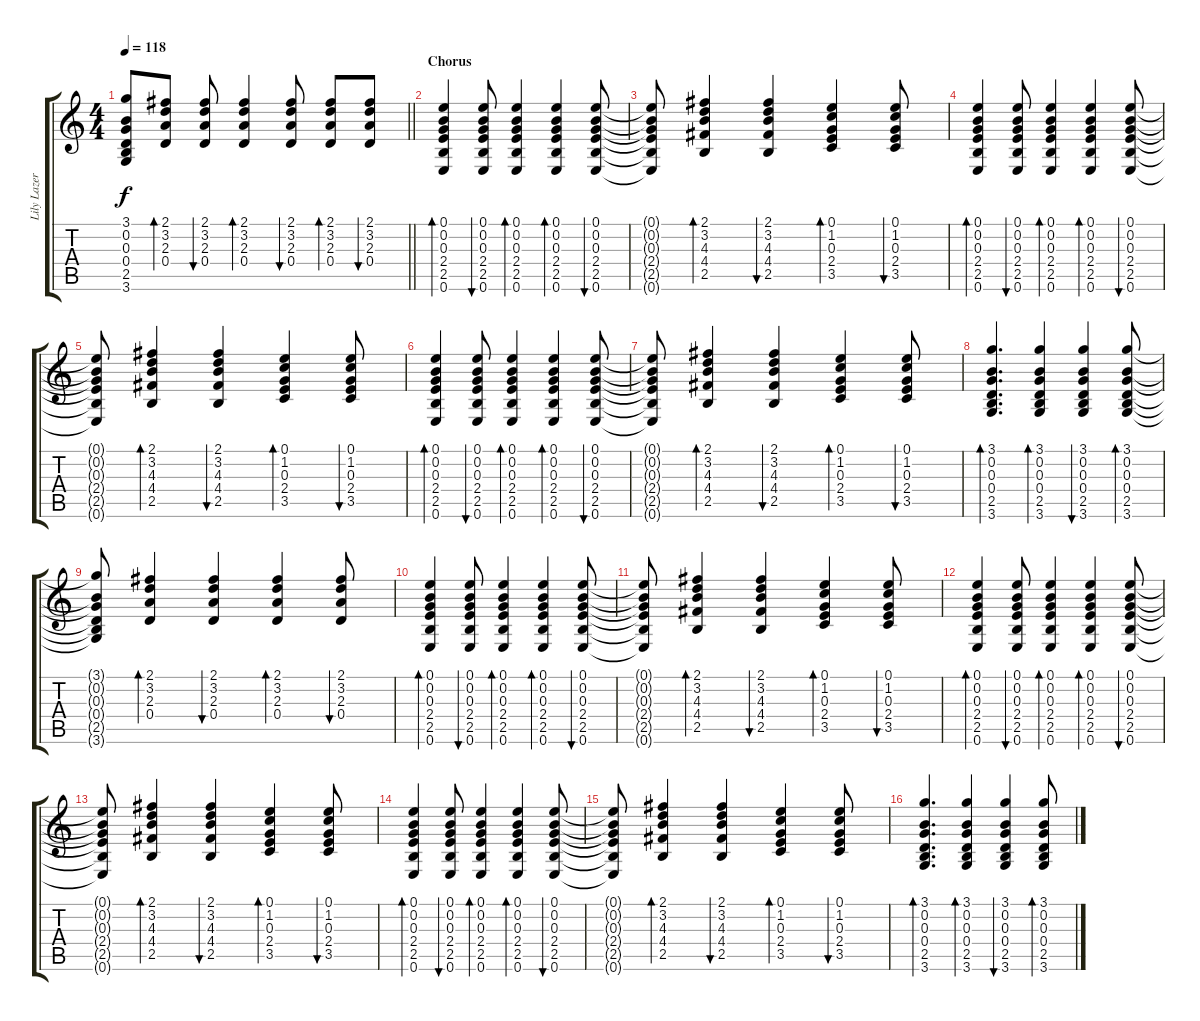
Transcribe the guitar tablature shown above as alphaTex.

\track ("Lily Lazer (Guitar)" "Lily Lazer") {instrument acousticguitarsteel}
\staff {score tabs}
\tuning (E4 B3 G3 D3 A2 E2) {hide}
\ts (4 4)
\tempo 118
\clef g2
\barLineRight lightlight
\ks c
(3.1{t} 0.2{t} 0.3{t} 0.4{t} 2.5{t} 3.6{t}).8{dy f} (2.1 3.2 2.3 0.4).8{bd 30} (2.1 3.2 2.3 0.4).8{bu 30} (2.1 3.2 2.3 0.4).4{bd 30} (2.1 3.2 2.3 0.4).8{bu 30} (2.1 3.2 2.3 0.4).8{bd 30} (2.1 3.2 2.3 0.4).8{bu 30} |
\section ("" "Chorus")
(0.1 0.2 0.3 2.4 2.5 0.6).4{bd 30} (0.1 0.2 0.3 2.4 2.5 0.6).8{bu 30} (0.1 0.2 0.3 2.4 2.5 0.6).4{bd 30} (0.1 0.2 0.3 2.4 2.5 0.6).4{bd 30} (0.1 0.2 0.3 2.4 2.5 0.6).8{bu 30} |
(0.1{t} 0.2{t} 0.3{t} 2.4{t} 2.5{t} 0.6{t}).8 (2.1 3.2 4.3 4.4 2.5).4{bd 30} (2.1 3.2 4.3 4.4 2.5).4{bu 30} (0.1 1.2 0.3 2.4 3.5).4{bd 30} (0.1 1.2 0.3 2.4 3.5).8{bu 30} |
(0.1 0.2 0.3 2.4 2.5 0.6).4{bd 30} (0.1 0.2 0.3 2.4 2.5 0.6).8{bu 30} (0.1 0.2 0.3 2.4 2.5 0.6).4{bd 30} (0.1 0.2 0.3 2.4 2.5 0.6).4{bd 30} (0.1 0.2 0.3 2.4 2.5 0.6).8{bu 30} |
(0.1{t} 0.2{t} 0.3{t} 2.4{t} 2.5{t} 0.6{t}).8 (2.1 3.2 4.3 4.4 2.5).4{bd 30} (2.1 3.2 4.3 4.4 2.5).4{bu 30} (0.1 1.2 0.3 2.4 3.5).4{bd 30} (0.1 1.2 0.3 2.4 3.5).8{bu 30} |
(0.1 0.2 0.3 2.4 2.5 0.6).4{bd 30} (0.1 0.2 0.3 2.4 2.5 0.6).8{bu 30} (0.1 0.2 0.3 2.4 2.5 0.6).4{bd 30} (0.1 0.2 0.3 2.4 2.5 0.6).4{bd 30} (0.1 0.2 0.3 2.4 2.5 0.6).8{bu 30} |
(0.1{t} 0.2{t} 0.3{t} 2.4{t} 2.5{t} 0.6{t}).8 (2.1 3.2 4.3 4.4 2.5).4{bd 30} (2.1 3.2 4.3 4.4 2.5).4{bu 30} (0.1 1.2 0.3 2.4 3.5).4{bd 30} (0.1 1.2 0.3 2.4 3.5).8{bu 30} |
(3.1 0.2 0.3 0.4 2.5 3.6).4{d bd 30} (3.1 0.2 0.3 0.4 2.5 3.6).4{bd 30} (3.1 0.2 0.3 0.4 2.5 3.6).4{bu 30} (3.1 0.2 0.3 0.4 2.5 3.6).8{bd 30} |
(3.1{t} 0.2{t} 0.3{t} 0.4{t} 2.5{t} 3.6{t}).8 (2.1 3.2 2.3 0.4).4{bd 30} (2.1 3.2 2.3 0.4).4{bu 30} (2.1 3.2 2.3 0.4).4{bd 30} (2.1 3.2 2.3 0.4).8{bu 30} |
(0.1 0.2 0.3 2.4 2.5 0.6).4{bd 30} (0.1 0.2 0.3 2.4 2.5 0.6).8{bu 30} (0.1 0.2 0.3 2.4 2.5 0.6).4{bd 30} (0.1 0.2 0.3 2.4 2.5 0.6).4{bd 30} (0.1 0.2 0.3 2.4 2.5 0.6).8{bu 30} |
(0.1{t} 0.2{t} 0.3{t} 2.4{t} 2.5{t} 0.6{t}).8 (2.1 3.2 4.3 4.4 2.5).4{bd 30} (2.1 3.2 4.3 4.4 2.5).4{bu 30} (0.1 1.2 0.3 2.4 3.5).4{bd 30} (0.1 1.2 0.3 2.4 3.5).8{bu 30} |
(0.1 0.2 0.3 2.4 2.5 0.6).4{bd 30} (0.1 0.2 0.3 2.4 2.5 0.6).8{bu 30} (0.1 0.2 0.3 2.4 2.5 0.6).4{bd 30} (0.1 0.2 0.3 2.4 2.5 0.6).4{bd 30} (0.1 0.2 0.3 2.4 2.5 0.6).8{bu 30} |
(0.1{t} 0.2{t} 0.3{t} 2.4{t} 2.5{t} 0.6{t}).8 (2.1 3.2 4.3 4.4 2.5).4{bd 30} (2.1 3.2 4.3 4.4 2.5).4{bu 30} (0.1 1.2 0.3 2.4 3.5).4{bd 30} (0.1 1.2 0.3 2.4 3.5).8{bu 30} |
(0.1 0.2 0.3 2.4 2.5 0.6).4{bd 30} (0.1 0.2 0.3 2.4 2.5 0.6).8{bu 30} (0.1 0.2 0.3 2.4 2.5 0.6).4{bd 30} (0.1 0.2 0.3 2.4 2.5 0.6).4{bd 30} (0.1 0.2 0.3 2.4 2.5 0.6).8{bu 30} |
(0.1{t} 0.2{t} 0.3{t} 2.4{t} 2.5{t} 0.6{t}).8 (2.1 3.2 4.3 4.4 2.5).4{bd 30} (2.1 3.2 4.3 4.4 2.5).4{bu 30} (0.1 1.2 0.3 2.4 3.5).4{bd 30} (0.1 1.2 0.3 2.4 3.5).8{bu 30} |
(3.1 0.2 0.3 0.4 2.5 3.6).4{d bd 30} (3.1 0.2 0.3 0.4 2.5 3.6).4{bd 30} (3.1 0.2 0.3 0.4 2.5 3.6).4{bu 30} (3.1 0.2 0.3 0.4 2.5 3.6).8{bd 30}
